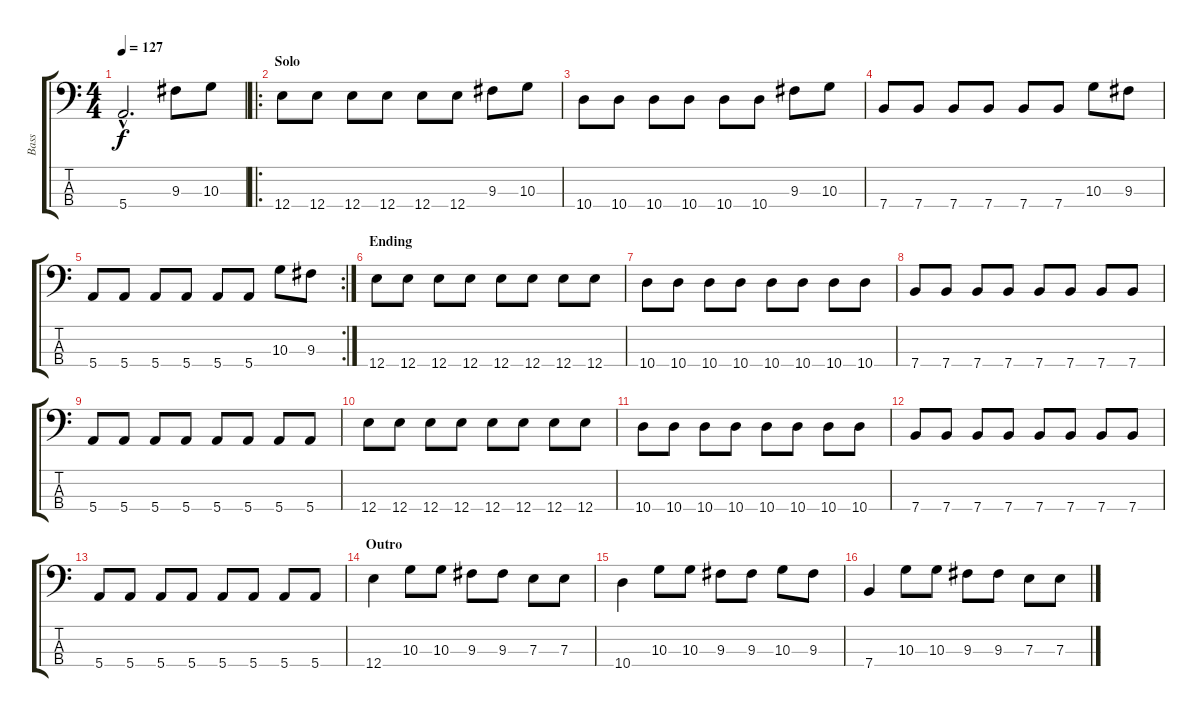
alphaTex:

\track ("Bass" "Bass") {instrument electricbasspick}
\staff {score tabs}
\tuning (G2 D2 A1 E1) {hide}
\ts (4 4)
\tempo 127
\clef f4
\ks c
5.4{hac}.2{d dy f} 9.3.8 10.3.8 |
\ro
\section ("" "Solo")
12.4.8 12.4.8 12.4.8 12.4.8 12.4.8 12.4.8 9.3.8 10.3.8 |
10.4.8 10.4.8 10.4.8 10.4.8 10.4.8 10.4.8 9.3.8 10.3.8 |
7.4.8 7.4.8 7.4.8 7.4.8 7.4.8 7.4.8 10.3.8 9.3.8 |
\rc 2
5.4.8 5.4.8 5.4.8 5.4.8 5.4.8 5.4.8 10.3.8 9.3.8 |
\section ("" "Ending")
12.4.8 12.4.8 12.4.8 12.4.8 12.4.8 12.4.8 12.4.8 12.4.8 |
10.4.8 10.4.8 10.4.8 10.4.8 10.4.8 10.4.8 10.4.8 10.4.8 |
7.4.8 7.4.8 7.4.8 7.4.8 7.4.8 7.4.8 7.4.8 7.4.8 |
5.4.8 5.4.8 5.4.8 5.4.8 5.4.8 5.4.8 5.4.8 5.4.8 |
12.4.8 12.4.8 12.4.8 12.4.8 12.4.8 12.4.8 12.4.8 12.4.8 |
10.4.8 10.4.8 10.4.8 10.4.8 10.4.8 10.4.8 10.4.8 10.4.8 |
7.4.8 7.4.8 7.4.8 7.4.8 7.4.8 7.4.8 7.4.8 7.4.8 |
5.4.8 5.4.8 5.4.8 5.4.8 5.4.8 5.4.8 5.4.8 5.4.8 |
\section ("" "Outro")
12.4.4 10.3.8 10.3.8 9.3.8 9.3.8 7.3.8 7.3.8 |
10.4.4 10.3.8 10.3.8 9.3.8 9.3.8 10.3.8 9.3.8 |
7.4.4 10.3.8 10.3.8 9.3.8 9.3.8 7.3.8 7.3.8
